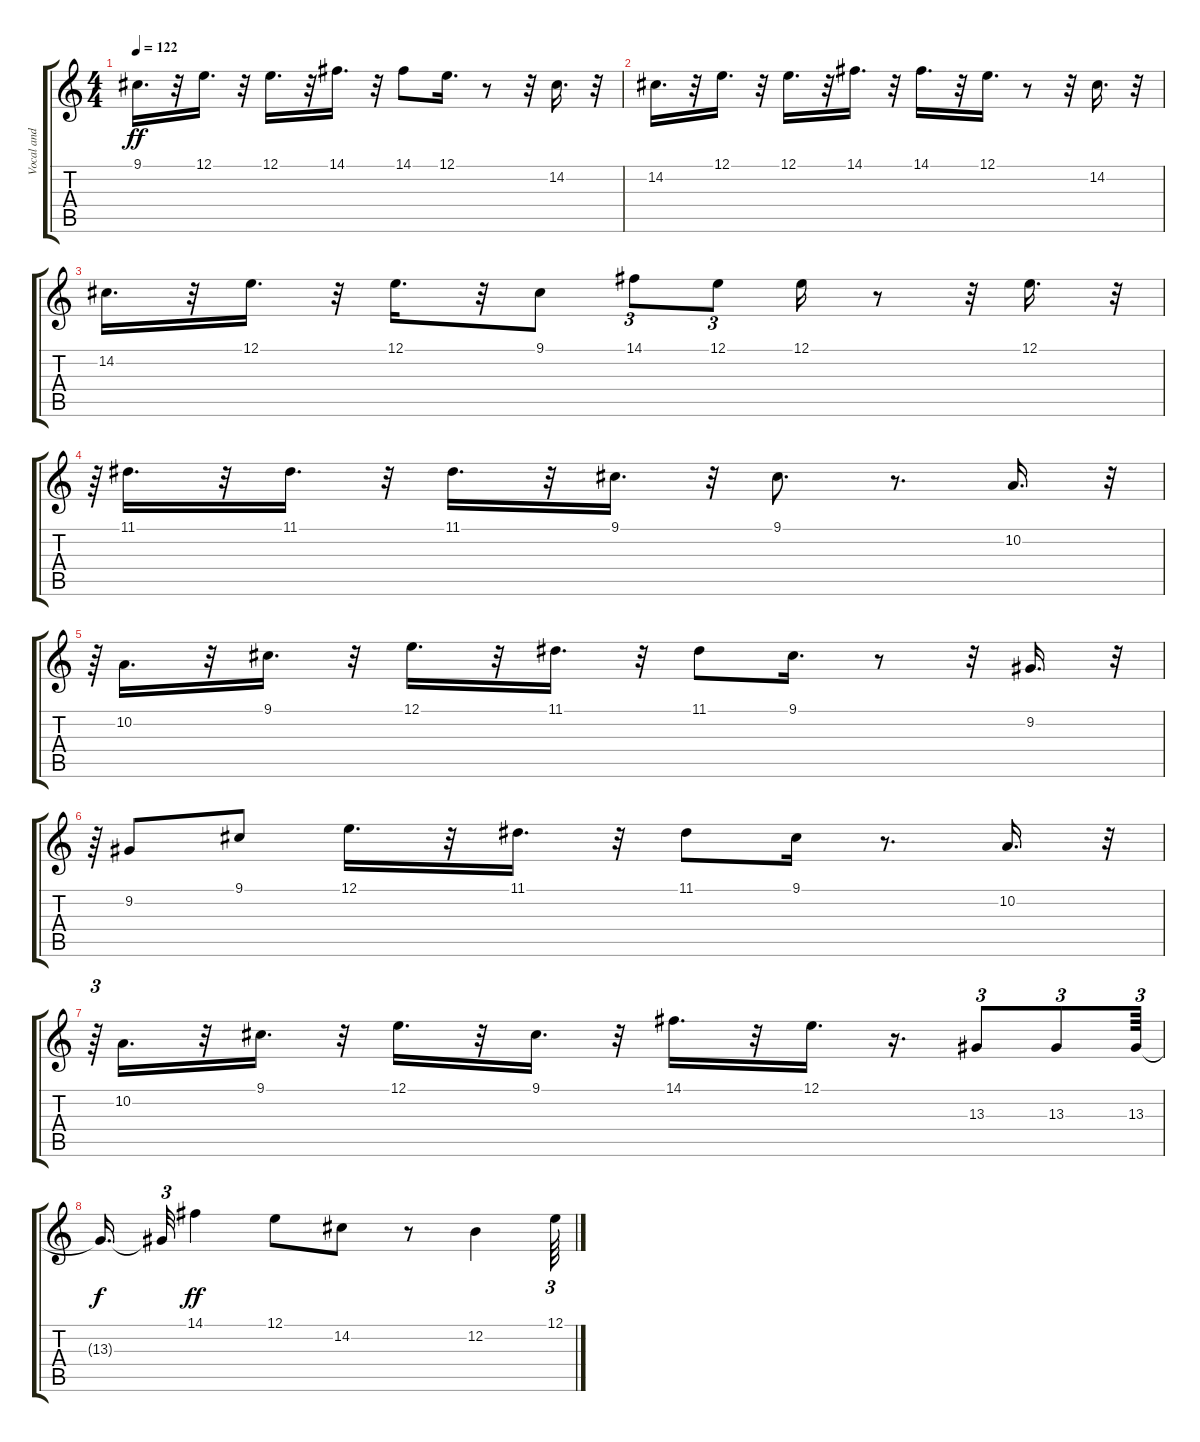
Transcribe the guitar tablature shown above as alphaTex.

\track ("Vocal and Telephone ring" "Vocal and ") {instrument flute}
\staff {score tabs}
\tuning (E4 B3 G3 D3 A2 E2) {hide}
\ts (4 4)
\tempo 122
\clef g2
\ks c
9.1.16{d dy ff} r.32 12.1.16{d} r.32 12.1.16{d} r.32 14.1.16{d} r.32 14.1.8 12.1.16{d} r.8 r.32 14.2.16{d} r.32 |
14.2.16{d} r.32 12.1.16{d} r.32 12.1.16{d} r.32 14.1.16{d} r.32 14.1.16{d} r.32 12.1.16{d} r.8 r.32 14.2.16{d} r.32 |
14.2.16{d} r.32 12.1.16{d} r.32 12.1.16{d} r.32 9.1.8 14.1.8{tu (3 2)} 12.1.8{tu (3 2)} 12.1.16 r.8 r.32 12.1.16{d} r.32{tu (3 2)} |
r.64{tu (3 2)} 11.1.16{d} r.32 11.1.16{d} r.32 11.1.16{d} r.32 9.1.16{d} r.32 9.1.8{d} r.8{d} 10.2.16{d} r.32{tu (3 2)} |
r.64{tu (3 2)} 10.2.16{d} r.32 9.1.16{d} r.32 12.1.16{d} r.32 11.1.16{d} r.32 11.1.8 9.1.16{d} r.8 r.32 9.2.16{d} r.32{tu (3 2)} |
r.64{tu (3 2)} 9.2.8 9.1.8 12.1.16{d} r.32 11.1.16{d} r.32 11.1.8 9.1.16 r.8{d} 10.2.16{d} r.32{tu (3 2)} |
r.64{tu (3 2)} 10.2.16{d} r.32 9.1.16{d} r.32 12.1.16{d} r.32 9.1.16{d} r.32 14.1.16{d} r.32 12.1.16{d} r.16{d} 13.3.8{tu (3 2)} 13.3.8{tu (3 2)} 13.3.64{tu (3 2)} |
13.3{t}.16{d dy f} 13.3{t}.32{tu (3 2)} 14.1.4{dy ff} 12.1.8 14.2.8 r.8 12.2.4 12.1.64{tu (3 2)}
